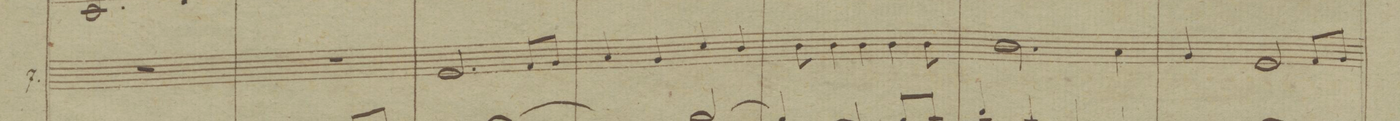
**kern	**dynam
*I"Viole	*
*clefC3	*
*k[b-]	*
*met(c|)	*
*M2/2	*
1r	.
=92	=92
1r	.
=93	=93
2.F/	.
8G/L	.
8A/J	.
=94	=94
4B-/	.
4A/	.
4d/	.
4c/	.
=95	=95
8c\	.
4c\	.
4c\	.
4c\	.
8c\	.
=96	=96
2.c\	.
4B-\	.
=97	=97
4A/	.
2F/	.
8G/L	.
8A/J	.
=98	=98
*-	*-
